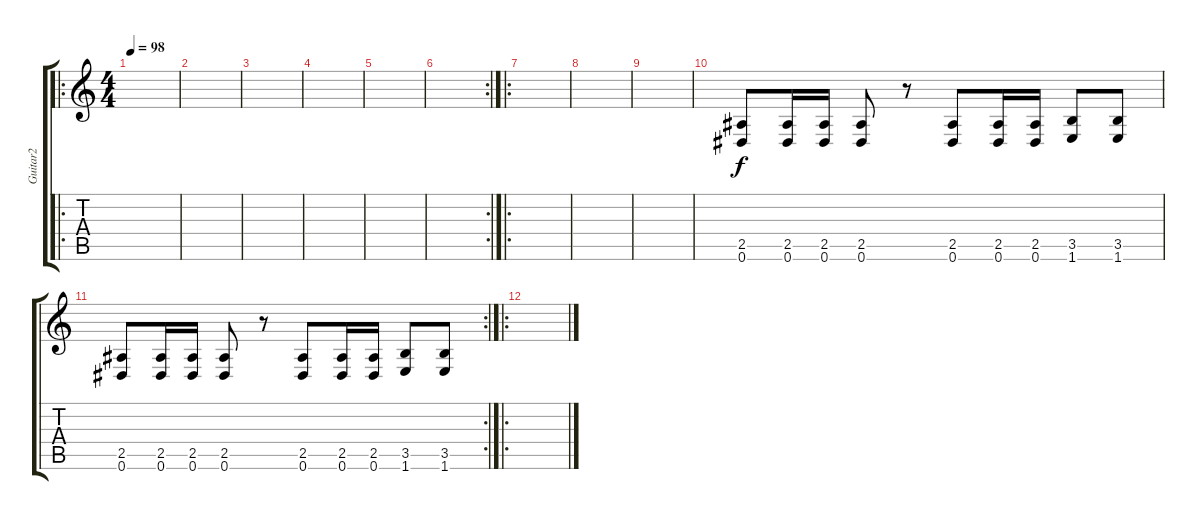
\track ("Guitar2" "Guitar2") {instrument distortionguitar}
\staff {score tabs}
\tuning (Eb4 Bb3 Gb3 Db3 Ab2 Eb2) {hide}
\ro
\ts (4 4)
\tempo 98
\clef g2
\ks c
|
|
|
|
|
\rc 2
|
\ro
|
|
|
(2.5 0.6).8 (2.5 0.6).16 (2.5 0.6).16 (2.5 0.6).8 r.8 (2.5 0.6).8 (2.5 0.6).16 (2.5 0.6).16 (3.5 1.6).8 (3.5 1.6).8 |
\rc 2
(2.5 0.6).8 (2.5 0.6).16 (2.5 0.6).16 (2.5 0.6).8 r.8 (2.5 0.6).8 (2.5 0.6).16 (2.5 0.6).16 (3.5 1.6).8 (3.5 1.6).8 |
\ro
